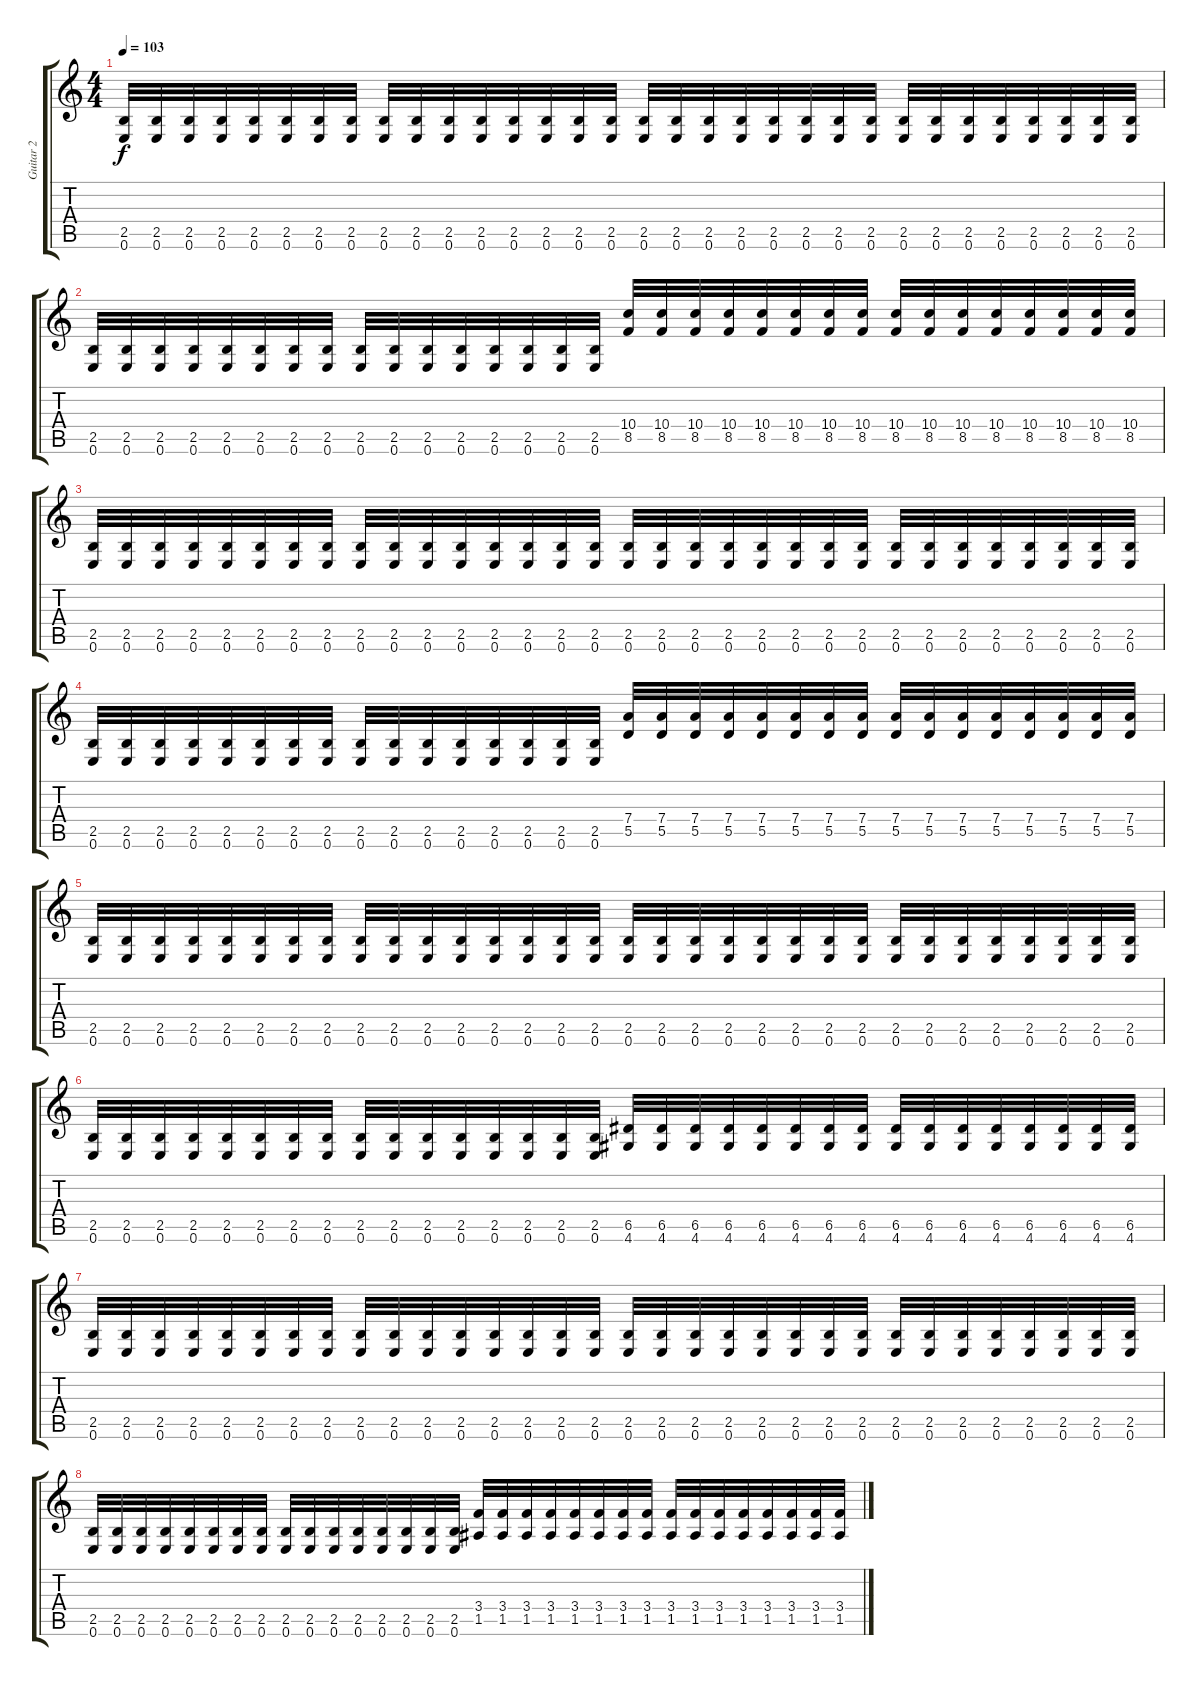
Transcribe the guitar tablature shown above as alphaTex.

\track ("Guitar 2" "Guitar 2") {instrument overdrivenguitar}
\staff {score tabs}
\tuning (E4 B3 G3 D3 A2 E2) {hide}
\ts (4 4)
\tempo 103
\clef g2
\ks c
(2.5 0.6).32{dy f} (2.5 0.6).32 (2.5 0.6).32 (2.5 0.6).32 (2.5 0.6).32 (2.5 0.6).32 (2.5 0.6).32 (2.5 0.6).32 (2.5 0.6).32 (2.5 0.6).32 (2.5 0.6).32 (2.5 0.6).32 (2.5 0.6).32 (2.5 0.6).32 (2.5 0.6).32 (2.5 0.6).32 (2.5 0.6).32 (2.5 0.6).32 (2.5 0.6).32 (2.5 0.6).32 (2.5 0.6).32 (2.5 0.6).32 (2.5 0.6).32 (2.5 0.6).32 (2.5 0.6).32 (2.5 0.6).32 (2.5 0.6).32 (2.5 0.6).32 (2.5 0.6).32 (2.5 0.6).32 (2.5 0.6).32 (2.5 0.6).32 |
(2.5 0.6).32 (2.5 0.6).32 (2.5 0.6).32 (2.5 0.6).32 (2.5 0.6).32 (2.5 0.6).32 (2.5 0.6).32 (2.5 0.6).32 (2.5 0.6).32 (2.5 0.6).32 (2.5 0.6).32 (2.5 0.6).32 (2.5 0.6).32 (2.5 0.6).32 (2.5 0.6).32 (2.5 0.6).32 (10.4 8.5).32 (10.4 8.5).32 (10.4 8.5).32 (10.4 8.5).32 (10.4 8.5).32 (10.4 8.5).32 (10.4 8.5).32 (10.4 8.5).32 (10.4 8.5).32 (10.4 8.5).32 (10.4 8.5).32 (10.4 8.5).32 (10.4 8.5).32 (10.4 8.5).32 (10.4 8.5).32 (10.4 8.5).32 |
(2.5 0.6).32 (2.5 0.6).32 (2.5 0.6).32 (2.5 0.6).32 (2.5 0.6).32 (2.5 0.6).32 (2.5 0.6).32 (2.5 0.6).32 (2.5 0.6).32 (2.5 0.6).32 (2.5 0.6).32 (2.5 0.6).32 (2.5 0.6).32 (2.5 0.6).32 (2.5 0.6).32 (2.5 0.6).32 (2.5 0.6).32 (2.5 0.6).32 (2.5 0.6).32 (2.5 0.6).32 (2.5 0.6).32 (2.5 0.6).32 (2.5 0.6).32 (2.5 0.6).32 (2.5 0.6).32 (2.5 0.6).32 (2.5 0.6).32 (2.5 0.6).32 (2.5 0.6).32 (2.5 0.6).32 (2.5 0.6).32 (2.5 0.6).32 |
(2.5 0.6).32 (2.5 0.6).32 (2.5 0.6).32 (2.5 0.6).32 (2.5 0.6).32 (2.5 0.6).32 (2.5 0.6).32 (2.5 0.6).32 (2.5 0.6).32 (2.5 0.6).32 (2.5 0.6).32 (2.5 0.6).32 (2.5 0.6).32 (2.5 0.6).32 (2.5 0.6).32 (2.5 0.6).32 (7.4 5.5).32 (7.4 5.5).32 (7.4 5.5).32 (7.4 5.5).32 (7.4 5.5).32 (7.4 5.5).32 (7.4 5.5).32 (7.4 5.5).32 (7.4 5.5).32 (7.4 5.5).32 (7.4 5.5).32 (7.4 5.5).32 (7.4 5.5).32 (7.4 5.5).32 (7.4 5.5).32 (7.4 5.5).32 |
(2.5 0.6).32 (2.5 0.6).32 (2.5 0.6).32 (2.5 0.6).32 (2.5 0.6).32 (2.5 0.6).32 (2.5 0.6).32 (2.5 0.6).32 (2.5 0.6).32 (2.5 0.6).32 (2.5 0.6).32 (2.5 0.6).32 (2.5 0.6).32 (2.5 0.6).32 (2.5 0.6).32 (2.5 0.6).32 (2.5 0.6).32 (2.5 0.6).32 (2.5 0.6).32 (2.5 0.6).32 (2.5 0.6).32 (2.5 0.6).32 (2.5 0.6).32 (2.5 0.6).32 (2.5 0.6).32 (2.5 0.6).32 (2.5 0.6).32 (2.5 0.6).32 (2.5 0.6).32 (2.5 0.6).32 (2.5 0.6).32 (2.5 0.6).32 |
(2.5 0.6).32 (2.5 0.6).32 (2.5 0.6).32 (2.5 0.6).32 (2.5 0.6).32 (2.5 0.6).32 (2.5 0.6).32 (2.5 0.6).32 (2.5 0.6).32 (2.5 0.6).32 (2.5 0.6).32 (2.5 0.6).32 (2.5 0.6).32 (2.5 0.6).32 (2.5 0.6).32 (2.5 0.6).32 (6.5 4.6).32 (6.5 4.6).32 (6.5 4.6).32 (6.5 4.6).32 (6.5 4.6).32 (6.5 4.6).32 (6.5 4.6).32 (6.5 4.6).32 (6.5 4.6).32 (6.5 4.6).32 (6.5 4.6).32 (6.5 4.6).32 (6.5 4.6).32 (6.5 4.6).32 (6.5 4.6).32 (6.5 4.6).32 |
(2.5 0.6).32 (2.5 0.6).32 (2.5 0.6).32 (2.5 0.6).32 (2.5 0.6).32 (2.5 0.6).32 (2.5 0.6).32 (2.5 0.6).32 (2.5 0.6).32 (2.5 0.6).32 (2.5 0.6).32 (2.5 0.6).32 (2.5 0.6).32 (2.5 0.6).32 (2.5 0.6).32 (2.5 0.6).32 (2.5 0.6).32 (2.5 0.6).32 (2.5 0.6).32 (2.5 0.6).32 (2.5 0.6).32 (2.5 0.6).32 (2.5 0.6).32 (2.5 0.6).32 (2.5 0.6).32 (2.5 0.6).32 (2.5 0.6).32 (2.5 0.6).32 (2.5 0.6).32 (2.5 0.6).32 (2.5 0.6).32 (2.5 0.6).32 |
(2.5 0.6).32 (2.5 0.6).32 (2.5 0.6).32 (2.5 0.6).32 (2.5 0.6).32 (2.5 0.6).32 (2.5 0.6).32 (2.5 0.6).32 (2.5 0.6).32 (2.5 0.6).32 (2.5 0.6).32 (2.5 0.6).32 (2.5 0.6).32 (2.5 0.6).32 (2.5 0.6).32 (2.5 0.6).32 (3.4 1.5).32 (3.4 1.5).32 (3.4 1.5).32 (3.4 1.5).32 (3.4 1.5).32 (3.4 1.5).32 (3.4 1.5).32 (3.4 1.5).32 (3.4 1.5).32 (3.4 1.5).32 (3.4 1.5).32 (3.4 1.5).32 (3.4 1.5).32 (3.4 1.5).32 (3.4 1.5).32 (3.4 1.5).32
